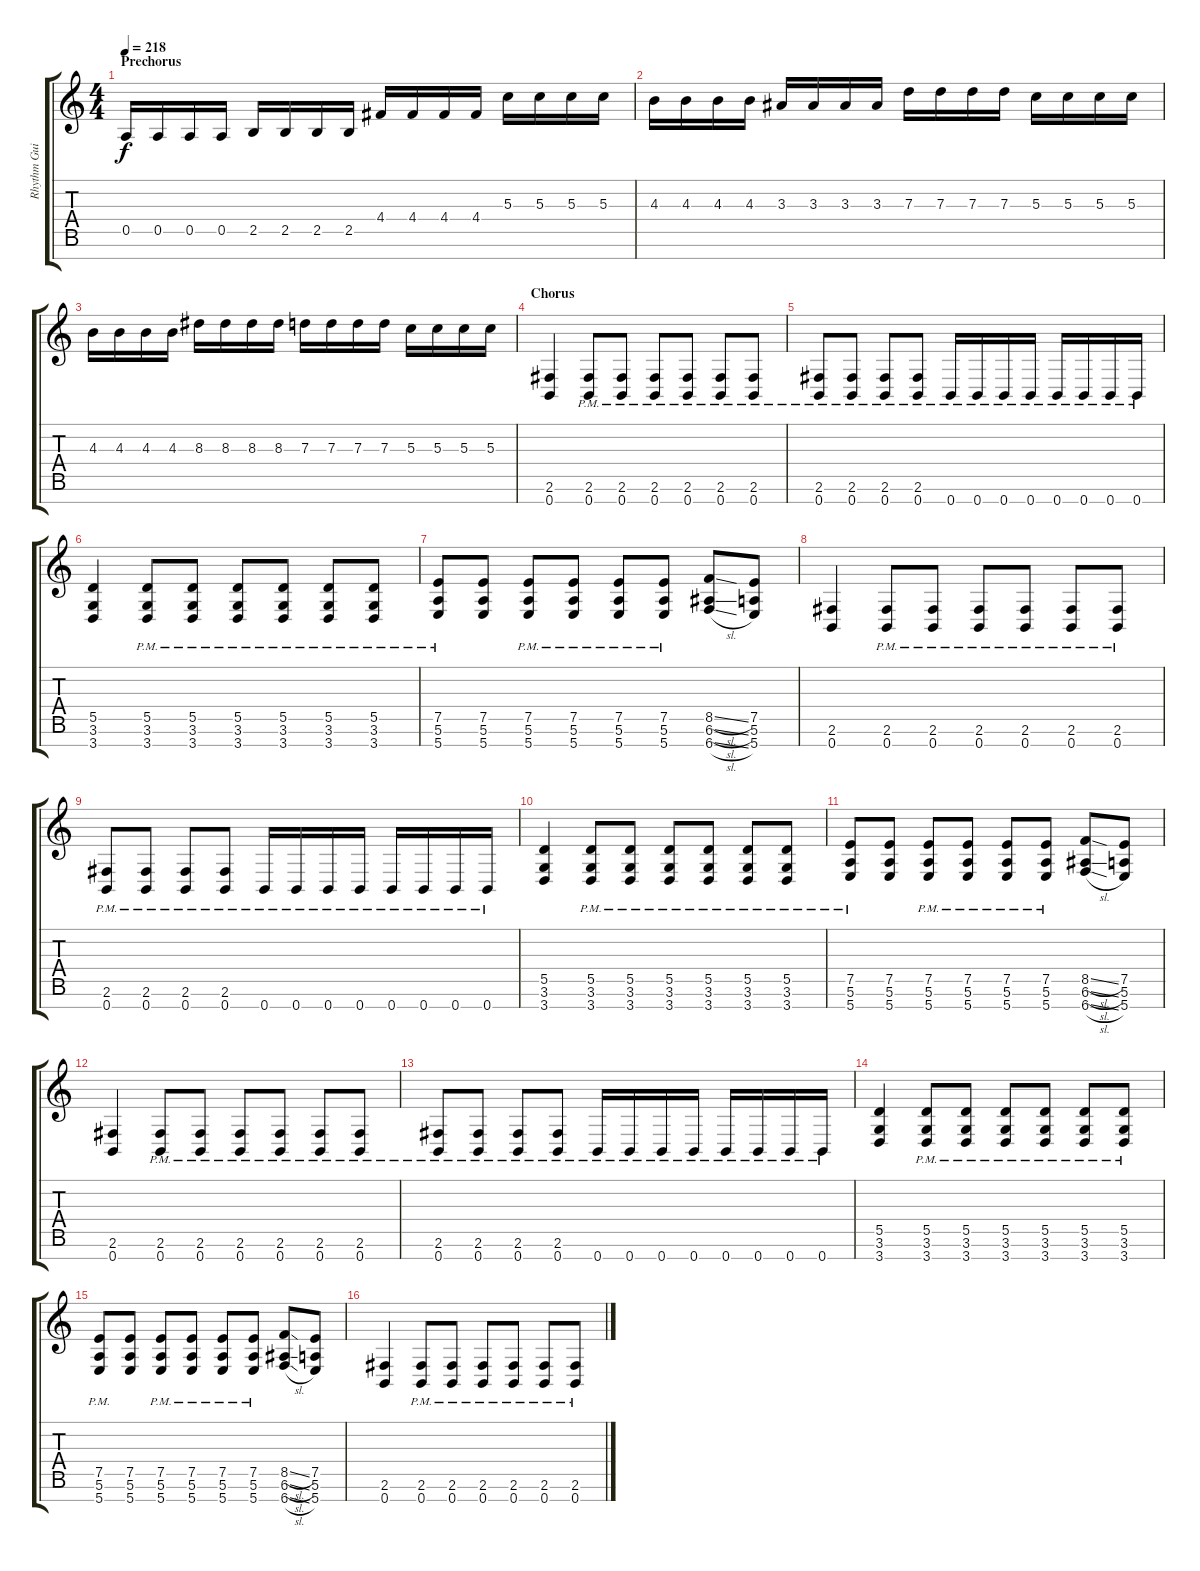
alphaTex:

\track ("Rhythm Guitar L" "Rhythm Gui") {instrument overdrivenguitar}
\staff {score tabs}
\tuning (E4 B3 G3 D3 A2 E2 B1) {hide}
\ts (4 4)
\section ("" "Prechorus")
\tempo 218
\clef g2
\ks c
0.5.16{dy f} 0.5.16 0.5.16 0.5.16 2.5.16 2.5.16 2.5.16 2.5.16 4.4.16 4.4.16 4.4.16 4.4.16 5.3.16 5.3.16 5.3.16 5.3.16 |
4.3.16 4.3.16 4.3.16 4.3.16 3.3.16 3.3.16 3.3.16 3.3.16 7.3.16 7.3.16 7.3.16 7.3.16 5.3.16 5.3.16 5.3.16 5.3.16 |
4.3.16 4.3.16 4.3.16 4.3.16 8.3.16 8.3.16 8.3.16 8.3.16 7.3.16 7.3.16 7.3.16 7.3.16 5.3.16 5.3.16 5.3.16 5.3.16 |
\section ("" "Chorus")
(2.6 0.7).4 (2.6{pm} 0.7{pm}).8 (2.6{pm} 0.7{pm}).8 (2.6{pm} 0.7{pm}).8 (2.6{pm} 0.7{pm}).8 (2.6{pm} 0.7{pm}).8 (2.6{pm} 0.7{pm}).8 |
(2.6{pm} 0.7{pm}).8 (2.6{pm} 0.7{pm}).8 (2.6{pm} 0.7{pm}).8 (2.6{pm} 0.7{pm}).8 0.7{pm}.16 0.7{pm}.16 0.7{pm}.16 0.7{pm}.16 0.7{pm}.16 0.7{pm}.16 0.7{pm}.16 0.7{pm}.16 |
(5.5 3.6 3.7).4 (5.5{pm} 3.6{pm} 3.7{pm}).8 (5.5{pm} 3.6{pm} 3.7{pm}).8 (5.5{pm} 3.6{pm} 3.7{pm}).8 (5.5{pm} 3.6{pm} 3.7{pm}).8 (5.5{pm} 3.6{pm} 3.7{pm}).8 (5.5{pm} 3.6{pm} 3.7{pm}).8 |
(7.5{pm} 5.6{pm} 5.7{pm}).8 (7.5 5.6 5.7).8 (7.5{pm} 5.6{pm} 5.7{pm}).8 (7.5{pm} 5.6{pm} 5.7{pm}).8 (7.5{pm} 5.6{pm} 5.7{pm}).8 (7.5{pm} 5.6{pm} 5.7{pm}).8 (8.5{sl} 6.6{sl} 6.7{sl}).8 (7.5 5.6 5.7).8 |
(2.6 0.7).4 (2.6{pm} 0.7{pm}).8 (2.6{pm} 0.7{pm}).8 (2.6{pm} 0.7{pm}).8 (2.6{pm} 0.7{pm}).8 (2.6{pm} 0.7{pm}).8 (2.6{pm} 0.7{pm}).8 |
(2.6{pm} 0.7{pm}).8 (2.6{pm} 0.7{pm}).8 (2.6{pm} 0.7{pm}).8 (2.6{pm} 0.7{pm}).8 0.7{pm}.16 0.7{pm}.16 0.7{pm}.16 0.7{pm}.16 0.7{pm}.16 0.7{pm}.16 0.7{pm}.16 0.7{pm}.16 |
(5.5 3.6 3.7).4 (5.5{pm} 3.6{pm} 3.7{pm}).8 (5.5{pm} 3.6{pm} 3.7{pm}).8 (5.5{pm} 3.6{pm} 3.7{pm}).8 (5.5{pm} 3.6{pm} 3.7{pm}).8 (5.5{pm} 3.6{pm} 3.7{pm}).8 (5.5{pm} 3.6{pm} 3.7{pm}).8 |
(7.5{pm} 5.6{pm} 5.7{pm}).8 (7.5 5.6 5.7).8 (7.5{pm} 5.6{pm} 5.7{pm}).8 (7.5{pm} 5.6{pm} 5.7{pm}).8 (7.5{pm} 5.6{pm} 5.7{pm}).8 (7.5{pm} 5.6{pm} 5.7{pm}).8 (8.5{sl} 6.6{sl} 6.7{sl}).8 (7.5 5.6 5.7).8 |
(2.6 0.7).4 (2.6{pm} 0.7{pm}).8 (2.6{pm} 0.7{pm}).8 (2.6{pm} 0.7{pm}).8 (2.6{pm} 0.7{pm}).8 (2.6{pm} 0.7{pm}).8 (2.6{pm} 0.7{pm}).8 |
(2.6{pm} 0.7{pm}).8 (2.6{pm} 0.7{pm}).8 (2.6{pm} 0.7{pm}).8 (2.6{pm} 0.7{pm}).8 0.7{pm}.16 0.7{pm}.16 0.7{pm}.16 0.7{pm}.16 0.7{pm}.16 0.7{pm}.16 0.7{pm}.16 0.7{pm}.16 |
(5.5 3.6 3.7).4 (5.5{pm} 3.6{pm} 3.7{pm}).8 (5.5{pm} 3.6{pm} 3.7{pm}).8 (5.5{pm} 3.6{pm} 3.7{pm}).8 (5.5{pm} 3.6{pm} 3.7{pm}).8 (5.5{pm} 3.6{pm} 3.7{pm}).8 (5.5{pm} 3.6{pm} 3.7{pm}).8 |
(7.5{pm} 5.6{pm} 5.7{pm}).8 (7.5 5.6 5.7).8 (7.5{pm} 5.6{pm} 5.7{pm}).8 (7.5{pm} 5.6{pm} 5.7{pm}).8 (7.5{pm} 5.6{pm} 5.7{pm}).8 (7.5{pm} 5.6{pm} 5.7{pm}).8 (8.5{sl} 6.6{sl} 6.7{sl}).8 (7.5 5.6 5.7).8 |
(2.6 0.7).4 (2.6{pm} 0.7{pm}).8 (2.6{pm} 0.7{pm}).8 (2.6{pm} 0.7{pm}).8 (2.6{pm} 0.7{pm}).8 (2.6{pm} 0.7{pm}).8 (2.6{pm} 0.7{pm}).8
